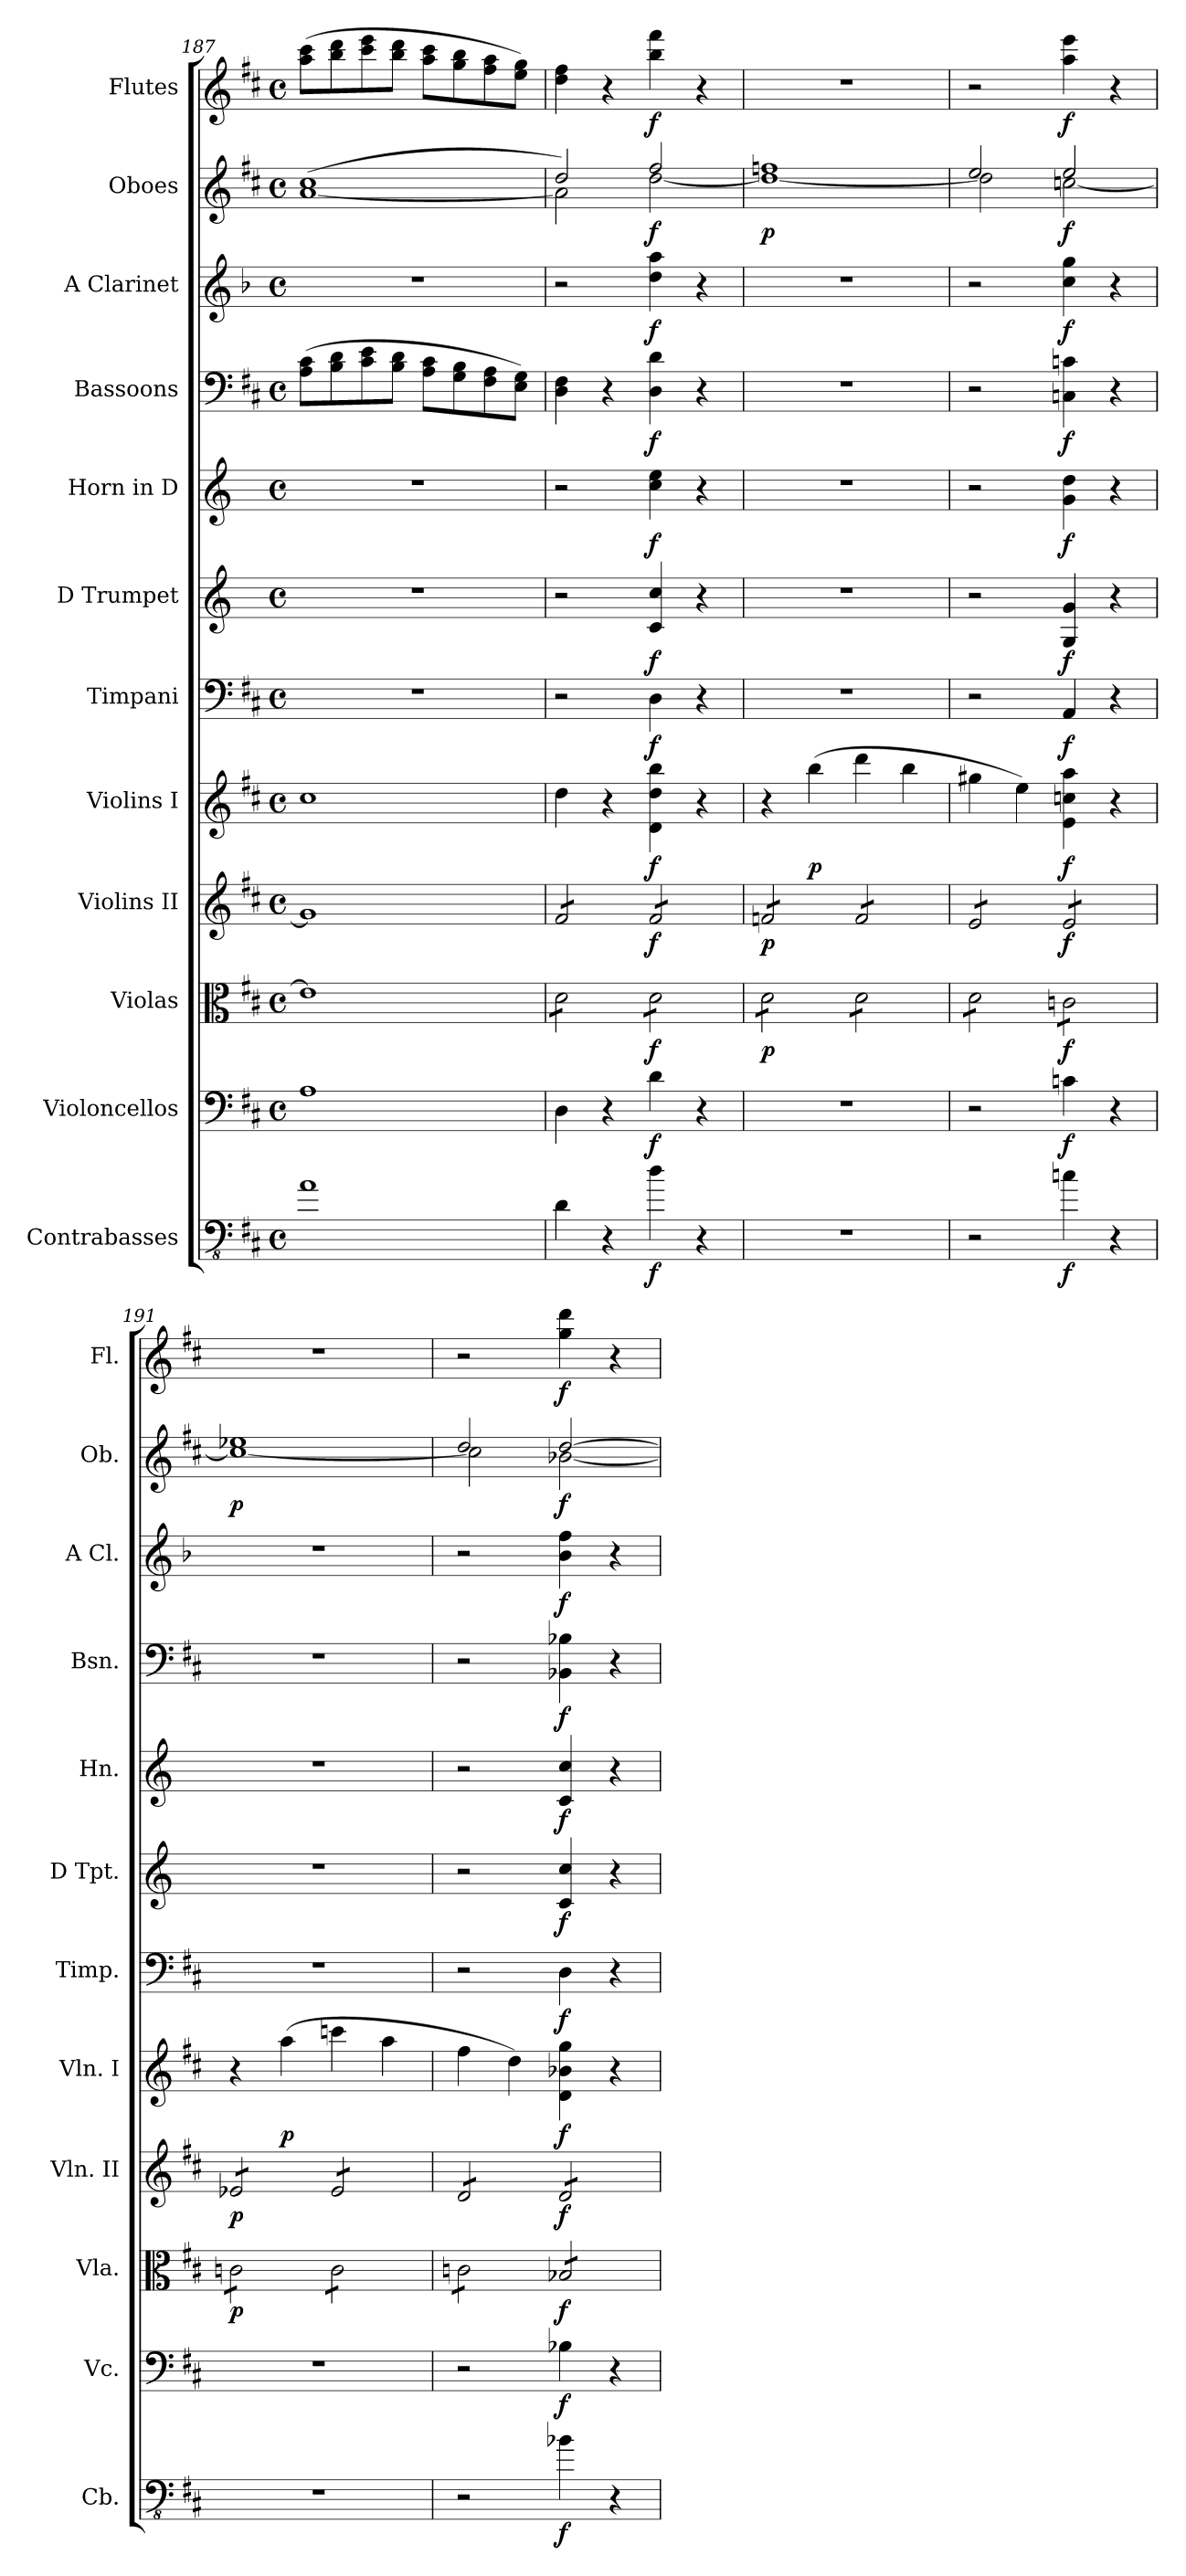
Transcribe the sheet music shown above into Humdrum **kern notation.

**kern	**dynam	**kern	**dynam	**kern	**dynam	**kern	**dynam	**kern	**dynam	**kern	**dynam	**kern	**dynam	**kern	**dynam	**kern	**dynam	**kern	**dynam	**kern	**dynam	**kern	**dynam
*part12	*part12	*part11	*part11	*part10	*part10	*part9	*part9	*part8	*part8	*part7	*part7	*part6	*part6	*part5	*part5	*part4	*part4	*part3	*part3	*part2	*part2	*part1	*part1
*staff12	*staff12	*staff11	*staff11	*staff10	*staff10	*staff9	*staff9	*staff8	*staff8	*staff7	*staff7	*staff6	*staff6	*staff5	*staff5	*staff4	*staff4	*staff3	*staff3	*staff2	*staff2	*staff1	*staff1
*I"Contrabasses	*	*I"Violoncellos	*	*I"Violas	*	*I"Violins II	*	*I"Violins I	*	*I"Timpani	*	*I"D Trumpet	*	*I"Horn in D	*	*I"Bassoons	*	*I"A Clarinet	*	*I"Oboes	*	*I"Flutes	*
*I'Cb.	*	*I'Vc.	*	*I'Vla.	*	*I'Vln. II	*	*I'Vln. I	*	*I'Timp.	*	*I'D Tpt.	*	*I'Hn.	*	*I'Bsn.	*	*I'A Cl.	*	*I'Ob.	*	*I'Fl.	*
*clefFv4	*	*clefF4	*	*clefC3	*	*clefG2	*	*clefG2	*	*clefF4	*	*clefG2	*	*clefG2	*	*clefF4	*	*clefG2	*	*clefG2	*	*clefG2	*
*ITrd7c12	*	*	*	*	*	*	*	*	*	*	*	*ITrd-1c-2	*	*ITrd6c10	*	*	*	*ITrd2c3	*	*	*	*	*
*k[f#c#]	*	*k[f#c#]	*	*k[f#c#]	*	*k[f#c#]	*	*k[f#c#]	*	*k[f#c#]	*	*k[f#c#]	*	*k[f#c#]	*	*k[f#c#]	*	*k[f#c#]	*	*k[f#c#]	*	*k[f#c#]	*
*M4/4	*	*M4/4	*	*M4/4	*	*M4/4	*	*M4/4	*	*M4/4	*	*M4/4	*	*M4/4	*	*M4/4	*	*M4/4	*	*M4/4	*	*M4/4	*
*met(c)	*	*met(c)	*	*met(c)	*	*met(c)	*	*met(c)	*	*met(c)	*	*met(c)	*	*met(c)	*	*met(c)	*	*met(c)	*	*met(c)	*	*met(c)	*
=187	=187	=187	=187	=187	=187	=187	=187	=187	=187	=187	=187	=187	=187	=187	=187	=187	=187	=187	=187	=187	=187	=187	=187
*	*	*	*	*	*	*	*	*	*	*	*	*	*	*	*	*	*	*	*	*^	*	*	*
1AA	.	1A	.	1e]	.	1g]	.	1cc#	.	1r	.	1r	.	1r	.	(>8A\ 8c#\L	.	1r	.	(>1cc#	[1a	.	(>8aa\ 8ccc#\L	.
.	.	.	.	.	.	.	.	.	.	.	.	.	.	.	.	8B\ 8d\	.	.	.	.	.	.	8bb\ 8ddd\	.
.	.	.	.	.	.	.	.	.	.	.	.	.	.	.	.	8c#\ 8e\	.	.	.	.	.	.	8ccc#\ 8eee\	.
.	.	.	.	.	.	.	.	.	.	.	.	.	.	.	.	8B\ 8d\J	.	.	.	.	.	.	8bb\ 8ddd\J	.
.	.	.	.	.	.	.	.	.	.	.	.	.	.	.	.	8A\ 8c#\L	.	.	.	.	.	.	8aa\ 8ccc#\L	.
.	.	.	.	.	.	.	.	.	.	.	.	.	.	.	.	8G\ 8B\	.	.	.	.	.	.	8gg\ 8bb\	.
.	.	.	.	.	.	.	.	.	.	.	.	.	.	.	.	8F#\ 8A\	.	.	.	.	.	.	8ff#\ 8aa\	.
.	.	.	.	.	.	.	.	.	.	.	.	.	.	.	.	8E\ 8G\J)	.	.	.	.	.	.	8ee\ 8gg\J)	.
=188	=188	=188	=188	=188	=188	=188	=188	=188	=188	=188	=188	=188	=188	=188	=188	=188	=188	=188	=188	=188	=188	=188	=188	=188
*	*	*	*	*tremolo	*	*	*	*	*	*	*	*	*	*	*	*	*	*	*	*	*	*	*	*
*	*	*	*	*	*	*tremolo	*	*	*	*	*	*	*	*	*	*	*	*	*	*	*	*	*	*
4DD\	.	4D\	.	8d\L	.	8f#/L	.	4dd\	.	2r	.	2r	.	2r	.	4D\ 4F#\	.	2r	.	2dd/)	2a\]	.	4dd\ 4ff#\	.
.	.	.	.	8d\	.	8f#/	.	.	.	.	.	.	.	.	.	.	.	.	.	.	.	.	.	.
4r	.	4r	.	8d\	.	8f#/	.	4r	.	.	.	.	.	.	.	4r	.	.	.	.	.	.	4r	.
.	.	.	.	8d\J	.	8f#/J	.	.	.	.	.	.	.	.	.	.	.	.	.	.	.	.	.	.
!	!LO:DY:b	!	!LO:DY:b	!	!LO:DY:b	!	!LO:DY:b	!	!LO:DY:b	!	!LO:DY:b	!	!LO:DY:b	!	!LO:DY:b	!	!LO:DY:b	!	!LO:DY:b	!	!	!LO:DY:b	!	!LO:DY:b
4D\	f	4d\	f	8d\L	f	8f#/L	f	4d\ 4dd\ 4bb\	f	4D\	f	4d/ 4dd/	f	4d\ 4f#\	f	4D\ 4d\	f	4b\ 4ff#\	f	2ff#/	[2dd\	f	4bb\ 4fff#\	f
.	.	.	.	8d\	.	8f#/	.	.	.	.	.	.	.	.	.	.	.	.	.	.	.	.	.	.
4r	.	4r	.	8d\	.	8f#/	.	4r	.	4r	.	4r	.	4r	.	4r	.	4r	.	.	.	.	4r	.
.	.	.	.	8d\J	.	8f#/J	.	.	.	.	.	.	.	.	.	.	.	.	.	.	.	.	.	.
=189	=189	=189	=189	=189	=189	=189	=189	=189	=189	=189	=189	=189	=189	=189	=189	=189	=189	=189	=189	=189	=189	=189	=189	=189
!	!	!	!	!	!LO:DY:b	!	!LO:DY:b	!	!	!	!	!	!	!	!	!	!	!	!	!	!	!LO:DY:b	!	!
1r	.	1r	.	8d\L	p	8fn/L	p	4r	.	1r	.	1r	.	1r	.	1r	.	1r	.	1ffn	1dd_	p	1r	.
.	.	.	.	8d\	.	8fn/	.	.	.	.	.	.	.	.	.	.	.	.	.	.	.	.	.	.
!	!	!	!	!	!	!	!	!	!LO:DY:b	!	!	!	!	!	!	!	!	!	!	!	!	!	!	!
.	.	.	.	8d\	.	8fn/	.	(>4bb\	p	.	.	.	.	.	.	.	.	.	.	.	.	.	.	.
.	.	.	.	8d\J	.	8fn/J	.	.	.	.	.	.	.	.	.	.	.	.	.	.	.	.	.	.
.	.	.	.	8d\L	.	8f/L	.	4ddd\	.	.	.	.	.	.	.	.	.	.	.	.	.	.	.	.
.	.	.	.	8d\	.	8f/	.	.	.	.	.	.	.	.	.	.	.	.	.	.	.	.	.	.
.	.	.	.	8d\	.	8f/	.	4bb\	.	.	.	.	.	.	.	.	.	.	.	.	.	.	.	.
.	.	.	.	8d\J	.	8f/J	.	.	.	.	.	.	.	.	.	.	.	.	.	.	.	.	.	.
!!LO:PB:g=z
=190	=190	=190	=190	=190	=190	=190	=190	=190	=190	=190	=190	=190	=190	=190	=190	=190	=190	=190	=190	=190	=190	=190	=190	=190
2r	.	2r	.	8d\L	.	8e/L	.	4gg#X\	.	2r	.	2r	.	2r	.	2r	.	2r	.	2ee/	2dd\]	.	2r	.
.	.	.	.	8d\	.	8e/	.	.	.	.	.	.	.	.	.	.	.	.	.	.	.	.	.	.
.	.	.	.	8d\	.	8e/	.	4ee\)	.	.	.	.	.	.	.	.	.	.	.	.	.	.	.	.
.	.	.	.	8d\J	.	8e/J	.	.	.	.	.	.	.	.	.	.	.	.	.	.	.	.	.	.
!	!LO:DY:b	!	!LO:DY:b	!	!LO:DY:b	!	!LO:DY:b	!	!LO:DY:b	!	!LO:DY:b	!	!LO:DY:b	!	!LO:DY:b	!	!LO:DY:b	!	!LO:DY:b	!	!	!LO:DY:b	!	!LO:DY:b
4Cn\	f	4cn\	f	8cn\L	f	8e/L	f	4e\ 4ccn\ 4aa\	f	4AA/	f	4A/ 4a/	f	4A\ 4e\	f	4Cn\ 4cn\	f	4a\ 4ee\	f	2ee/	[2ccn\	f	4aa\ 4eee\	f
.	.	.	.	8cn\	.	8e/	.	.	.	.	.	.	.	.	.	.	.	.	.	.	.	.	.	.
4r	.	4r	.	8cn\	.	8e/	.	4r	.	4r	.	4r	.	4r	.	4r	.	4r	.	.	.	.	4r	.
.	.	.	.	8cn\J	.	8e/J	.	.	.	.	.	.	.	.	.	.	.	.	.	.	.	.	.	.
=191	=191	=191	=191	=191	=191	=191	=191	=191	=191	=191	=191	=191	=191	=191	=191	=191	=191	=191	=191	=191	=191	=191	=191	=191
!	!	!	!	!	!LO:DY:b	!	!LO:DY:b	!	!	!	!	!	!	!	!	!	!	!	!	!	!	!LO:DY:b	!	!
1r	.	1r	.	8cn\L	p	8e-X/L	p	4r	.	1r	.	1r	.	1r	.	1r	.	1r	.	1ee-X	1cc_	p	1r	.
.	.	.	.	8cn\	.	8e-X/	.	.	.	.	.	.	.	.	.	.	.	.	.	.	.	.	.	.
!	!	!	!	!	!	!	!	!	!LO:DY:b	!	!	!	!	!	!	!	!	!	!	!	!	!	!	!
.	.	.	.	8cn\	.	8e-X/	.	(>4aa\	p	.	.	.	.	.	.	.	.	.	.	.	.	.	.	.
.	.	.	.	8cn\J	.	8e-X/J	.	.	.	.	.	.	.	.	.	.	.	.	.	.	.	.	.	.
.	.	.	.	8c\L	.	8e-/L	.	4cccn\	.	.	.	.	.	.	.	.	.	.	.	.	.	.	.	.
.	.	.	.	8c\	.	8e-/	.	.	.	.	.	.	.	.	.	.	.	.	.	.	.	.	.	.
.	.	.	.	8c\	.	8e-/	.	4aa\	.	.	.	.	.	.	.	.	.	.	.	.	.	.	.	.
.	.	.	.	8c\J	.	8e-/J	.	.	.	.	.	.	.	.	.	.	.	.	.	.	.	.	.	.
=192	=192	=192	=192	=192	=192	=192	=192	=192	=192	=192	=192	=192	=192	=192	=192	=192	=192	=192	=192	=192	=192	=192	=192	=192
2r	.	2r	.	8cn\L	.	8d/L	.	4ff#\	.	2r	.	2r	.	2r	.	2r	.	2r	.	2dd/	2cc\]	.	2r	.
.	.	.	.	8cn\	.	8d/	.	.	.	.	.	.	.	.	.	.	.	.	.	.	.	.	.	.
.	.	.	.	8cn\	.	8d/	.	4dd\)	.	.	.	.	.	.	.	.	.	.	.	.	.	.	.	.
.	.	.	.	8cn\J	.	8d/J	.	.	.	.	.	.	.	.	.	.	.	.	.	.	.	.	.	.
!	!LO:DY:b	!	!LO:DY:b	!	!LO:DY:b	!	!LO:DY:b	!	!LO:DY:b	!	!LO:DY:b	!	!LO:DY:b	!	!LO:DY:b	!	!LO:DY:b	!	!LO:DY:b	!	!	!LO:DY:b	!	!LO:DY:b
4BB-X\	f	4B-X\	f	8B-X/L	f	8d/L	f	4d\ 4b-X\ 4gg\	f	4D\	f	4d/ 4dd/	f	4D/ 4d/	f	4BB-X\ 4B-X\	f	4g\ 4dd\	f	[2dd/	[2b-X\	f	4gg\ 4ddd\	f
.	.	.	.	8B-X/	.	8d/	.	.	.	.	.	.	.	.	.	.	.	.	.	.	.	.	.	.
4r	.	4r	.	8B-X/	.	8d/	.	4r	.	4r	.	4r	.	4r	.	4r	.	4r	.	.	.	.	4r	.
.	.	.	.	8B-X/J	.	8d/J	.	.	.	.	.	.	.	.	.	.	.	.	.	.	.	.	.	.
*	*	*	*	*	*	*Xtremolo	*	*	*	*	*	*	*	*	*	*	*	*	*	*	*	*	*	*
*	*	*	*	*Xtremolo	*	*	*	*	*	*	*	*	*	*	*	*	*	*	*	*	*	*	*	*
*	*	*	*	*	*	*	*	*	*	*	*	*	*	*	*	*	*	*	*	*v	*v	*	*	*
=	=	=	=	=	=	=	=	=	=	=	=	=	=	=	=	=	=	=	=	=	=	=	=
*-	*-	*-	*-	*-	*-	*-	*-	*-	*-	*-	*-	*-	*-	*-	*-	*-	*-	*-	*-	*-	*-	*-	*-
